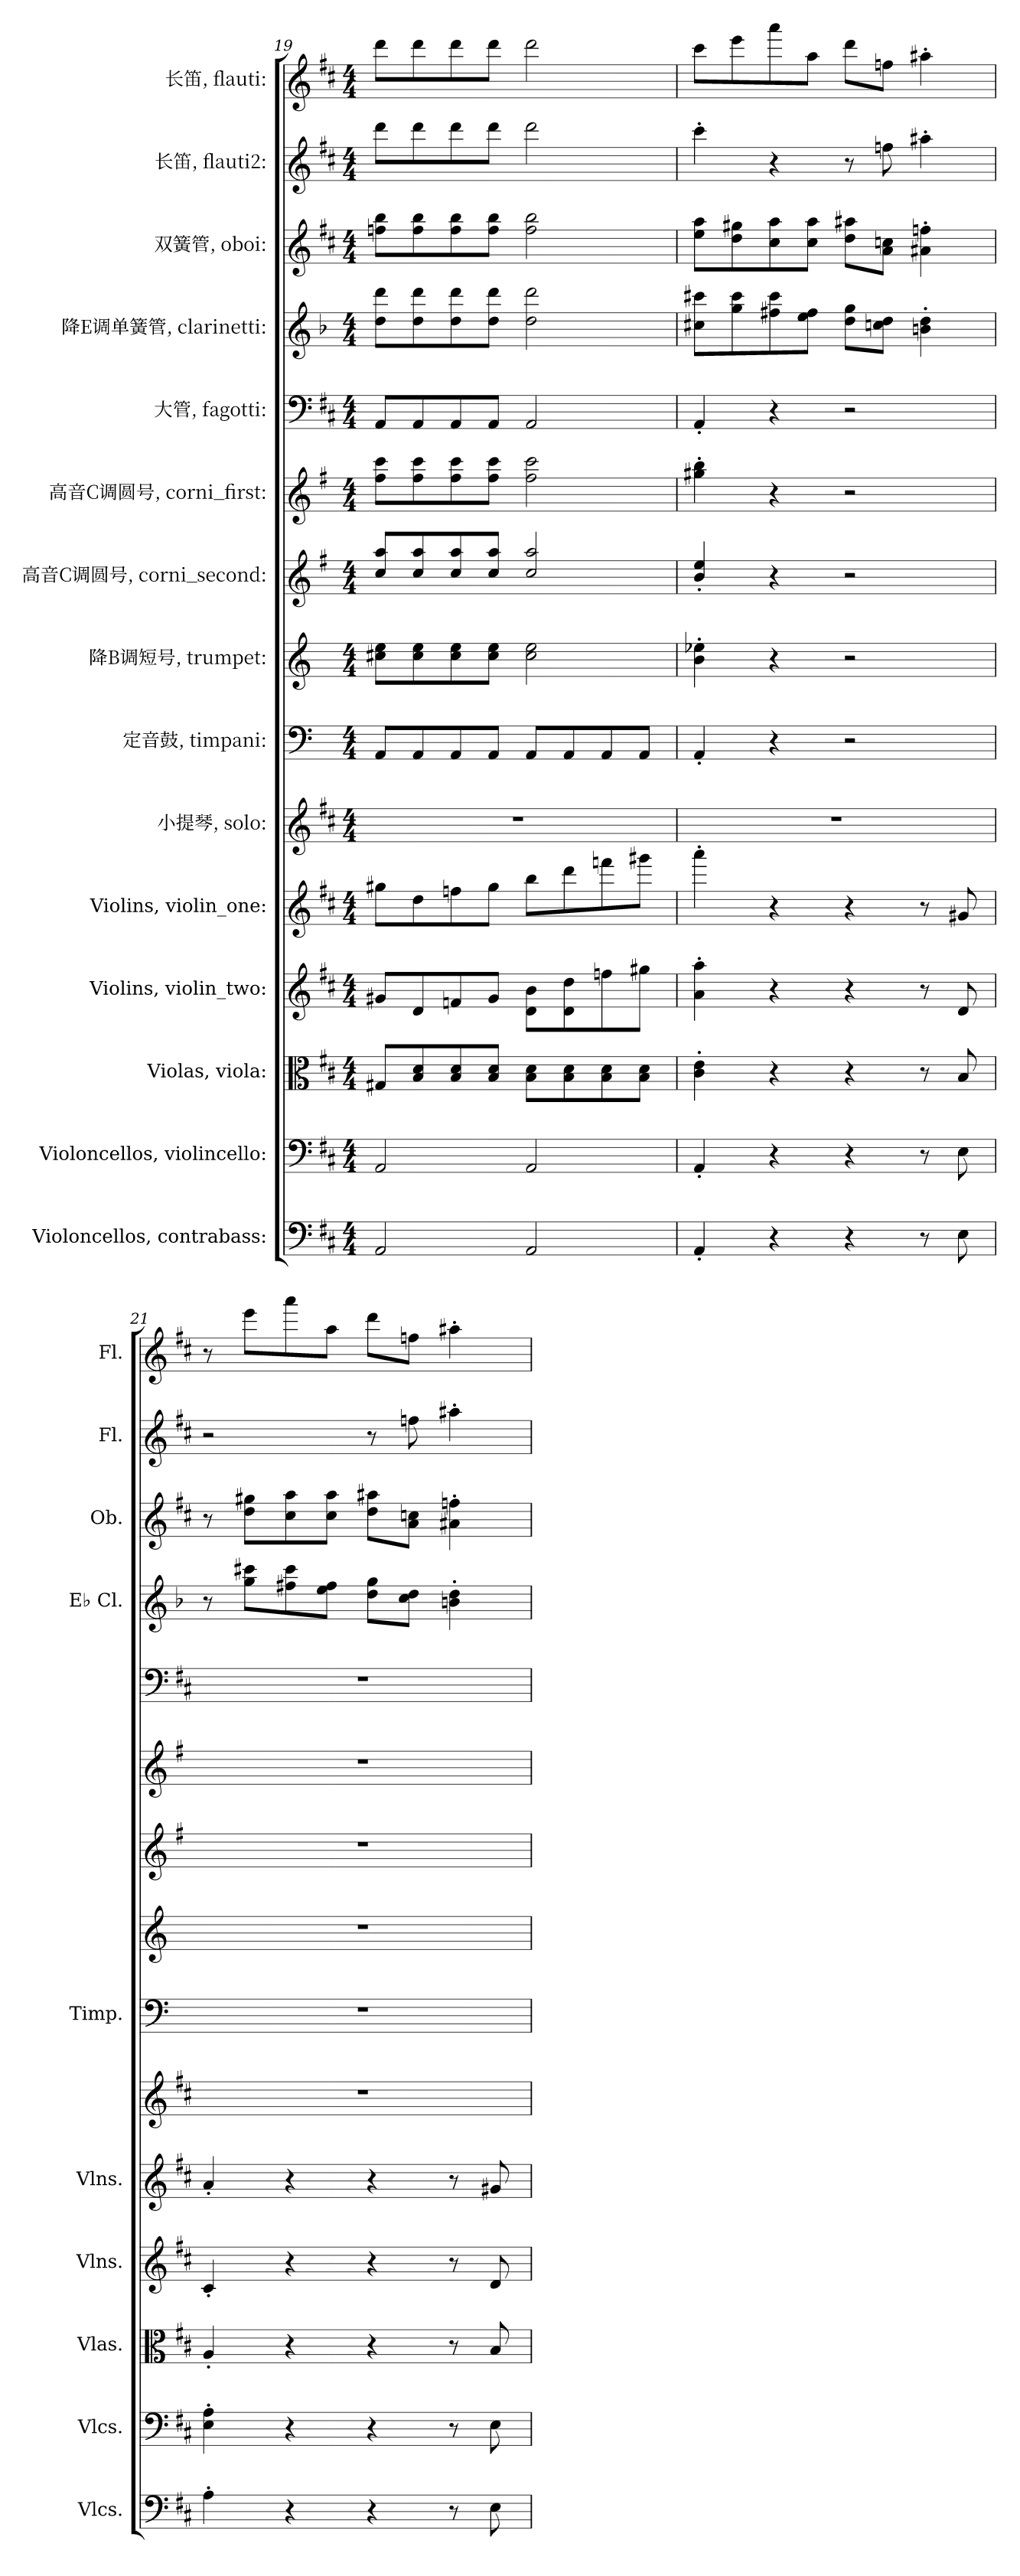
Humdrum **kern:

**kern	**kern	**kern	**kern	**kern	**kern	**kern	**kern	**kern	**kern	**kern	**kern	**kern	**kern	**kern
*part15	*part14	*part13	*part12	*part11	*part10	*part9	*part8	*part7	*part6	*part5	*part4	*part3	*part2	*part1
*staff15	*staff14	*staff13	*staff12	*staff11	*staff10	*staff9	*staff8	*staff7	*staff6	*staff5	*staff4	*staff3	*staff2	*staff1
*I"Violoncellos, contrabass:	*I"Violoncellos, violincello:	*I"Violas, viola:	*I"Violins, violin_two:	*I"Violins, violin_one:	*I"小提琴, solo:	*I"定音鼓, timpani:	*I"降B调短号, trumpet:	*I"高音C调圆号, corni_second:	*I"高音C调圆号, corni_first:	*I"大管, fagotti:	*I"降E调单簧管, clarinetti:	*I"双簧管, oboi:	*I"长笛, flauti2:	*I"长笛, flauti:
*I'Vlcs.	*I'Vlcs.	*I'Vlas.	*I'Vlns.	*I'Vlns.	*	*I'Timp.	*	*	*	*	*I'E♭ Cl.	*I'Ob.	*I'Fl.	*I'Fl.
*clefF4	*clefF4	*clefC3	*clefG2	*clefG2	*clefG2	*clefF4	*clefG2	*clefG2	*clefG2	*clefF4	*clefG2	*clefG2	*clefG2	*clefG2
*	*	*	*	*	*	*	*ITrd1c2	*ITrd4c7	*ITrd4c7	*	*ITrd-2c-3	*	*	*
*k[f#c#]	*k[f#c#]	*k[f#c#]	*k[f#c#]	*k[f#c#]	*k[f#c#]	*k[]	*k[b-e-]	*k[]	*k[]	*k[f#c#]	*k[b-e-a-d-]	*k[f#c#]	*k[f#c#]	*k[f#c#]
*M4/4	*M4/4	*M4/4	*M4/4	*M4/4	*M4/4	*M4/4	*M4/4	*M4/4	*M4/4	*M4/4	*M4/4	*M4/4	*M4/4	*M4/4
=19	=19	=19	=19	=19	=19	=19	=19	=19	=19	=19	=19	=19	=19	=19
2AA/	2AA/	8G#X/L	8g#X/L	8gg#X\L	1r	8AA/L	8bn\ 8dd\L	8f/ 8dd/L	8b\ 8ff\L	8AA/L	8ff\ 8fff\L	8ffn\ 8bb\L	8ddd\L	8ddd\L
.	.	8B/ 8d/	8d/	8dd\	.	8AA/	8b\ 8dd\	8f/ 8dd/	8b\ 8ff\	8AA/	8ff\ 8fff\	8ff\ 8bb\	8ddd\	8ddd\
.	.	8B/ 8d/	8fn/	8ffn\	.	8AA/	8b\ 8dd\	8f/ 8dd/	8b\ 8ff\	8AA/	8ff\ 8fff\	8ff\ 8bb\	8ddd\	8ddd\
.	.	8B/ 8d/J	8g#/J	8gg#\J	.	8AA/J	8b\ 8dd\J	8f/ 8dd/J	8b\ 8ff\J	8AA/J	8ff\ 8fff\J	8ff\ 8bb\J	8ddd\J	8ddd\J
2AA/	2AA/	8B\ 8d\L	8d\ 8b\L	8bb\L	.	8AA/L	2b\ 2dd\	2f/ 2dd/	2b\ 2ff\	2AA/	2ff\ 2fff\	2ff\ 2bb\	2ddd\	2ddd\
.	.	8B\ 8d\	8d\ 8dd\	8ddd\	.	8AA/	.	.	.	.	.	.	.	.
.	.	8B\ 8d\	8ffn\	8fffn\	.	8AA/	.	.	.	.	.	.	.	.
.	.	8B\ 8d\J	8gg#X\J	8ggg#X\J	.	8AA/J	.	.	.	.	.	.	.	.
!!LO:PB:g=z
=20	=20	=20	=20	=20	=20	=20	=20	=20	=20	=20	=20	=20	=20	=20
4AA'/	4AA'/	4c#\' 4e\'	4a\' 4aa\'	4aaa'\	1r	4AA'/	4a\' 4dd-X\'	4e/' 4a/'	4cc#X\' 4ee\'	4AA'/	8een\ 8eeen\L	8ee\ 8aa\L	4ccc#'\	8ccc#\L
.	.	.	.	.	.	.	.	.	.	.	8bb-\ 8eee\	8dd\ 8gg#X\	.	8eee\
4r	4r	4r	4r	4r	.	4r	4r	4r	4r	4r	8aan\ 8eee\	8cc#\ 8aa\	4r	8aaa\
.	.	.	.	.	.	.	.	.	.	.	8gg\ 8aa\J	8cc#\ 8aa\J	.	8aa\J
4r	4r	4r	4r	4r	.	2r	2r	2r	2r	2r	8ff\ 8bb-\L	8dd\ 8aa#X\L	8r	8ddd\L
.	.	.	.	.	.	.	.	.	.	.	8ee-X\ 8ff\J	8a\ 8ccn\J	8ffn\	8ffn\J
8r	8r	8r	8r	8r	.	.	.	.	.	.	4ddn\' 4ff\'	4a#X\' 4ffn\'	4aa#X'\	4aa#X'\
8E\	8E\	8B/	8d/	8g#X/	.	.	.	.	.	.	.	.	.	.
=21	=21	=21	=21	=21	=21	=21	=21	=21	=21	=21	=21	=21	=21	=21
4A'\	4E\' 4A\'	4A'/	4c#'/	4a'/	1r	1r	1r	1r	1r	1r	8r	8r	2r	8r
.	.	.	.	.	.	.	.	.	.	.	8bb-\ 8eeen\L	8dd\ 8gg#X\L	.	8eee\L
4r	4r	4r	4r	4r	.	.	.	.	.	.	8aan\ 8eee\	8cc#\ 8aa\	.	8aaa\
.	.	.	.	.	.	.	.	.	.	.	8gg\ 8aa\J	8cc#\ 8aa\J	.	8aa\J
4r	4r	4r	4r	4r	.	.	.	.	.	.	8ff\ 8bb-\L	8dd\ 8aa#X\L	8r	8ddd\L
.	.	.	.	.	.	.	.	.	.	.	8ee-\ 8ff\J	8a\ 8ccn\J	8ffn\	8ffn\J
8r	8r	8r	8r	8r	.	.	.	.	.	.	4ddn\' 4ff\'	4a#X\' 4ffn\'	4aa#X'\	4aa#X'\
8E\	8E\	8B/	8d/	8g#X/	.	.	.	.	.	.	.	.	.	.
=	=	=	=	=	=	=	=	=	=	=	=	=	=	=
*-	*-	*-	*-	*-	*-	*-	*-	*-	*-	*-	*-	*-	*-	*-
